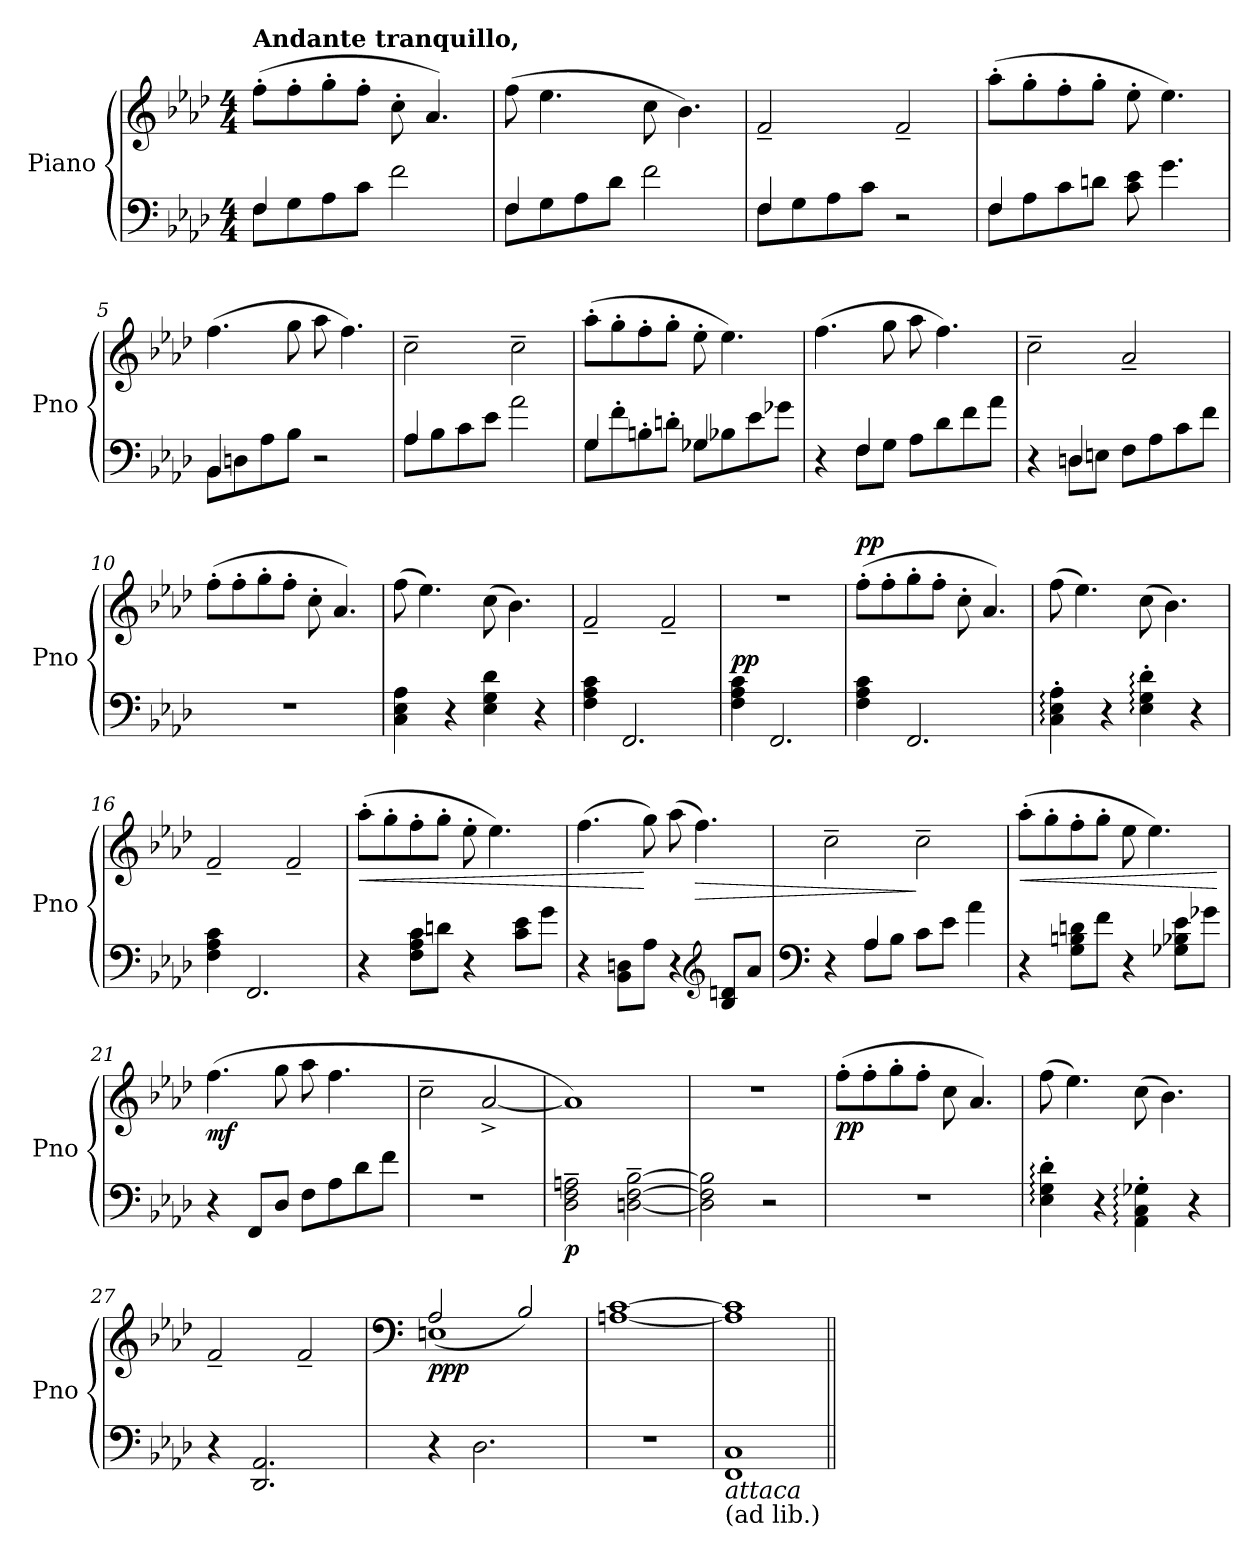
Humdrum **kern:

**kern	**kern	**dynam
*part1	*part1	*part1
*staff2	*staff1	*staff1/2
*I"Piano	*	*
*I'Pno	*	*
*clefF4	*clefG2	*
*k[b-e-a-d-]	*k[b-e-a-d-]	*
*M4/4	*M4/4	*
*MM88	*MM88	*
=1	=1	=1
*^	*	*
!	!	!LO:TX:a:B:t=Andante tranquillo,	!
!	!	!	!LO:DY:b
!	!	!	!LO:DY:n=1:b
8F\L	4F/	(>8ff'\L	p other-dynamics
8G\	.	8ff'\	.
8A-\	2.ryy	8gg'\	.
8c\J	.	8ff'\J	.
2f\	.	8cc'\	.
.	.	4.a-/)	.
=2	=2	=2	=2
8F\L	4F/	(>8ff\	.
8G\	.	4.ee-\	.
8A-\	2.ryy	.	.
8d-\J	.	.	.
2f\	.	8cc\	.
.	.	4.b-\)	.
=3	=3	=3	=3
8F\L	4F/	2f~/	.
8G\	.	.	.
8A-\	2.ryy	.	.
8c\J	.	.	.
2r	.	2f~/	.
=4	=4	=4	=4
8F\L	4F/	(>8aa-'\L	.
8A-\	.	8gg'\	.
8c\	2.ryy	8ff'\	.
8dn\J	.	8gg'\J	.
8c\ 8e-\	.	8ee-'\	.
4.g\	.	4.ee-\)	.
=5	=5	=5	=5
8BB-\L	4BB-/	(>4.ff\	.
8Dn\	.	.	.
8A-\	2.ryy	.	.
8B-\J	.	8gg\	.
2r	.	8aa-\	.
.	.	4.ff\)	.
!!LO:LB:g=z
=6	=6	=6	=6
8A-\L	4A-/	2cc~\	.
8B-\	.	.	.
8c\	2.ryy	.	.
8e-\J	.	.	.
2a-\	.	2cc~\	.
=7	=7	=7	=7
8G\L	4G/	(>8aa-'\L	.
8f'\	.	8gg'\	.
8Bn'\	4ryy	8ff'\	.
8dn'\J	.	8gg'\J	.
8G-X\L	4G-/	8ee-'\	.
8B-X\	.	4.ee-\)	.
8e-\	4ryy	.	.
8g-X\J	.	.	.
=8	=8	=8	=8
4r	4ryy	(>4.ff\	.
8F\L	4F/	.	.
8G\J	.	8gg\	.
8A-\L	2ryy	8aa-\	.
8d-\	.	4.ff\)	.
8f\	.	.	.
8a-\J	.	.	.
=9	=9	=9	=9
4r	4ryy	2cc~\	.
8Dn\L	4D/	.	.
8En\J	.	.	.
8F\L	2ryy	2a-~/	.
8A-\	.	.	.
8c\	.	.	.
8f\J	.	.	.
*v	*v	*	*
=10	=10	=10
1r	(>8ff'\L	.
.	8ff'\	.
.	8gg'\	.
.	8ff'\J	.
.	8cc'\	.
.	4.a-/)	.
!!LO:LB:g=z
=11	=11	=11
4C\ 4E-\ 4A-\	(>8ff\	.
.	4.ee-\)	.
4r	.	.
4E-\ 4G\ 4d-\	(>8cc\	.
.	4.b-\)	.
4r	.	.
=12	=12	=12
4F\ 4A-\ 4c\	2f~/	.
2.FF/	.	.
.	2f~/	.
=13	=13	=13
!	!	!LO:DY:a=2
4F\ 4A-\ 4c\	1r	pp
2.FF/	.	.
=14	=14	=14
!	!	!LO:DY:a
4F\ 4A-\ 4c\	(>8ff'\L	pp
.	8ff'\	.
2.FF/	8gg'\	.
.	8ff'\J	.
.	8cc'\	.
.	4.a-/)	.
=15	=15	=15
4C\:' 4E-\:' 4A-\:'	(>8ff\	.
.	4.ee-\)	.
4r	.	.
4E-\:' 4G\:' 4d-\:'	(>8cc\	.
.	4.b-\)	.
4r	.	.
=16	=16	=16
4F\ 4A-\ 4c\	2f~/	.
2.FF/	.	.
.	2f~/	.
=17	=17	=17
!	!	!LO:HP:b
4r	(>8aa-'\L	<
.	8gg'\	.
8F\ 8A-\ 8c\L	8ff'\	.
8dn\J	8gg'\J	.
4r	8ee-'\	.
.	4.ee-\)	.
8c\ 8e-\L	.	.
8g\J	.	.
!!LO:LB:g=z
=18	=18	=18
4r	(>4.ff\	.
8BB-\ 8Dn\L	.	.
8A-\J	8gg\)	[
4r	(>8aa-\	.
!	!	!LO:HP:b
.	4.ff\)	>
*clefG2	*	*
8B-/ 8dn/L	.	.
8a-/J	.	.
=19	=19	=19
*clefF4	*	*
*^	*	*
4r	4ryy	2cc~\	.
8A-\L	4A-/	.	.
8B-\J	.	.	.
8c\L	2ryy	2cc~\	]
8e-\J	.	.	.
4a-\	.	.	.
*v	*v	*	*
=20	=20	=20
!	!	!LO:HP:b
4r	(>8aa-'\L	<
.	8gg'\	.
8G\ 8Bn\ 8dn\L	8ff'\	.
8f\J	8gg'\J	.
4r	8ee-\	.
.	4.ee-\)	.
8G-X\ 8B-X\ 8e-\L	.	.
8g-X\J	.	.
.	.	[
=21	=21	=21
!	!	!LO:DY:b
4r	(>4.ff\	mf
8FF/L	.	.
8D-/J	8gg\	.
8F\L	8aa-\	.
8A-\	4.ff\	.
8d-\	.	.
8f\J	.	.
=22	=22	=22
1r	2cc~\	.
.	[2a-^/	.
=23	=23	=23
!	!	!LO:DY:b=2
2D-\~ 2F\~ 2An\~	1a-])	p
[2Dn\~ [2F\~ [2B-\~	.	.
!!LO:LB:g=z
=24	=24	=24
2D\] 2F\] 2B-\]	1r	.
2r	.	.
=25	=25	=25
!	!	!LO:DY:b
1r	(>8ff'\L	pp
.	8ff'\	.
.	8gg'\	.
.	8ff'\J	.
.	8cc\	.
.	4.a-/)	.
=26	=26	=26
4E-\:' 4G\:' 4d-\:'	(>8ff\	.
.	4.ee-\)	.
4r	.	.
4AA-\:' 4C\:' 4G-X\:'	(>8cc\	.
.	4.b-\)	.
4r	.	.
=27	=27	=27
4r	2f~/	.
2.DD-/ 2.AA-/	.	.
.	2f~/	.
=28	=28	=28
*	*clefF4	*
*	*^	*
!	!	!	!LO:DY:b
4r	1En	(>2A-/	ppp
2.D-\	.	.	.
.	.	2B-/)	.
*	*v	*v	*
=29	=29	=29
1r	[1An [1c	.
=30	=30	=30
!LO:TX:b:i:t=attaca	!	!
!LO:TX:b:t=(ad lib.)	!	!
1FF 1C	1A] 1c]	.
=||	=||	=||
*-	*-	*-
